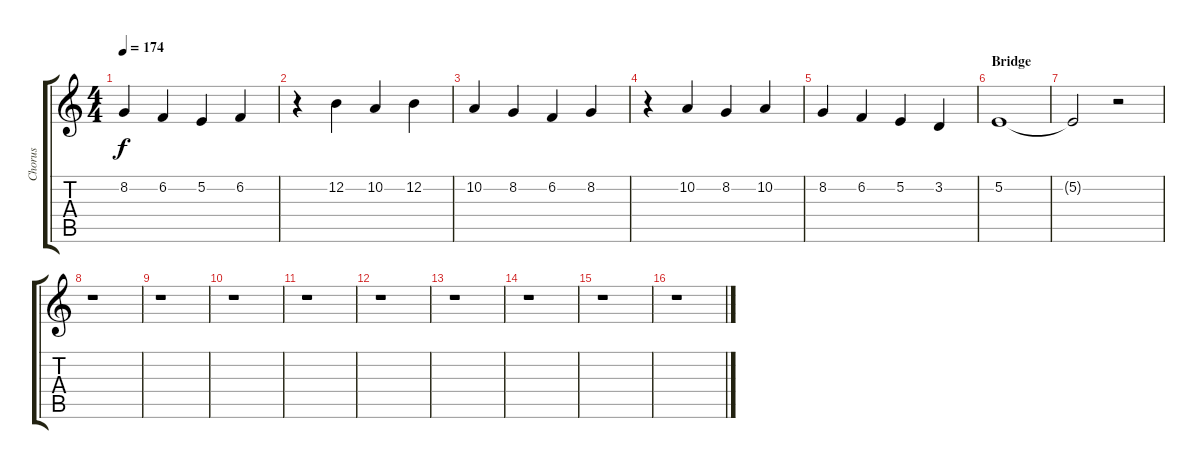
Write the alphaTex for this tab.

\track ("Chorus" "Chorus") {instrument trumpet}
\staff {score tabs}
\tuning (E4 B3 G3 D3 A2 E2) {hide}
\ts (4 4)
\tempo 174
\clef g2
\ks c
8.2.4{dy f} 6.2.4 5.2.4 6.2.4 |
r.4 12.2.4 10.2.4 12.2.4 |
10.2.4 8.2.4 6.2.4 8.2.4 |
r.4 10.2.4 8.2.4 10.2.4 |
8.2.4 6.2.4 5.2.4 3.2.4 |
\section ("" "Bridge")
5.2.1 |
5.2{t}.2 r.2 |
r.1 |
r.1 |
r.1 |
r.1 |
r.1 |
r.1 |
r.1 |
r.1 |
r.1
